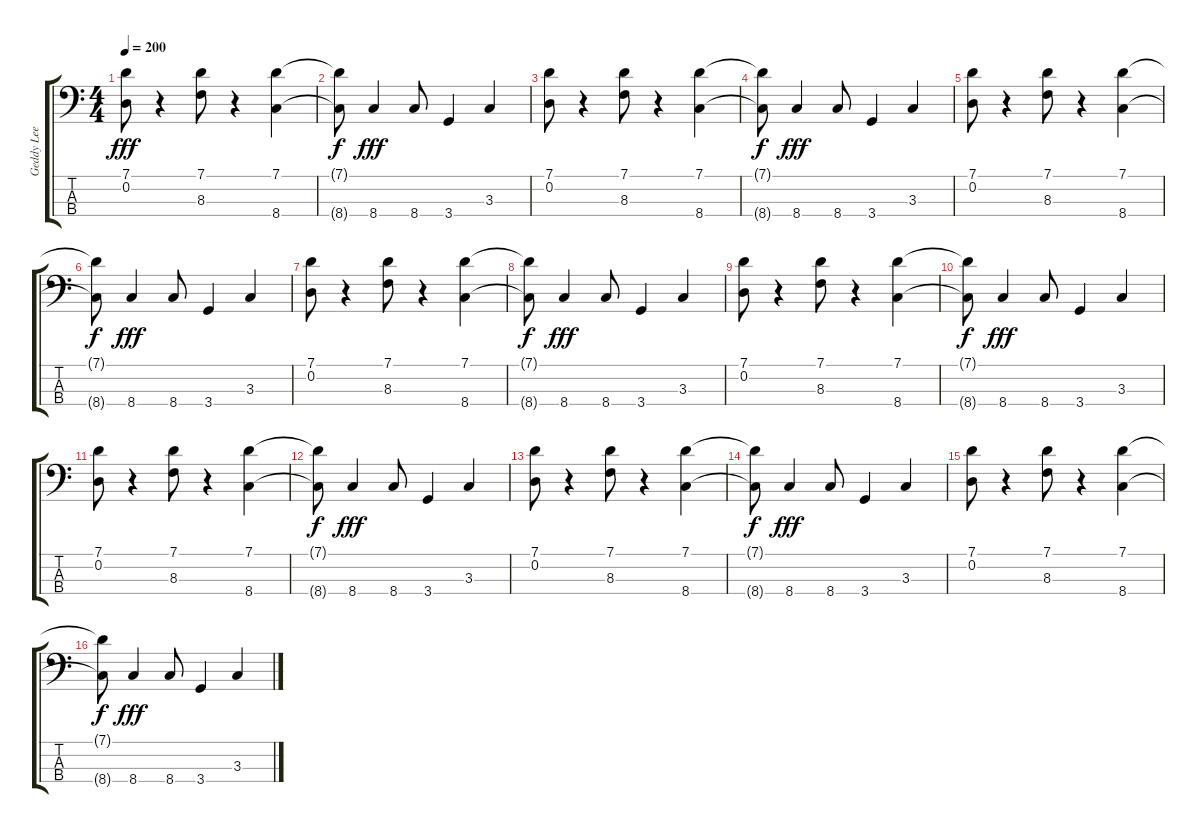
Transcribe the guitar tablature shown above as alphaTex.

\track ("Geddy Lee" "Geddy Lee") {instrument electricbassfinger}
\staff {score tabs}
\tuning (G2 D2 A1 E1) {hide}
\ts (4 4)
\tempo 200
\clef f4
\ks c
(7.1 0.2).8{dy fff} r.4 (7.1 8.3).8 r.4 (7.1 8.4).4 |
(7.1{t} 8.4{t}).8{dy f} 8.4.4{dy fff} 8.4.8 3.4.4 3.3.4 |
(7.1 0.2).8 r.4 (7.1 8.3).8 r.4 (7.1 8.4).4 |
(7.1{t} 8.4{t}).8{dy f} 8.4.4{dy fff} 8.4.8 3.4.4 3.3.4 |
(7.1 0.2).8 r.4 (7.1 8.3).8 r.4 (7.1 8.4).4 |
(7.1{t} 8.4{t}).8{dy f} 8.4.4{dy fff} 8.4.8 3.4.4 3.3.4 |
(7.1 0.2).8 r.4 (7.1 8.3).8 r.4 (7.1 8.4).4 |
(7.1{t} 8.4{t}).8{dy f} 8.4.4{dy fff} 8.4.8 3.4.4 3.3.4 |
(7.1 0.2).8 r.4 (7.1 8.3).8 r.4 (7.1 8.4).4 |
(7.1{t} 8.4{t}).8{dy f} 8.4.4{dy fff} 8.4.8 3.4.4 3.3.4 |
(7.1 0.2).8 r.4 (7.1 8.3).8 r.4 (7.1 8.4).4 |
(7.1{t} 8.4{t}).8{dy f} 8.4.4{dy fff} 8.4.8 3.4.4 3.3.4 |
(7.1 0.2).8 r.4 (7.1 8.3).8 r.4 (7.1 8.4).4 |
(7.1{t} 8.4{t}).8{dy f} 8.4.4{dy fff} 8.4.8 3.4.4 3.3.4 |
(7.1 0.2).8 r.4 (7.1 8.3).8 r.4 (7.1 8.4).4 |
(7.1{t} 8.4{t}).8{dy f} 8.4.4{dy fff} 8.4.8 3.4.4 3.3.4
